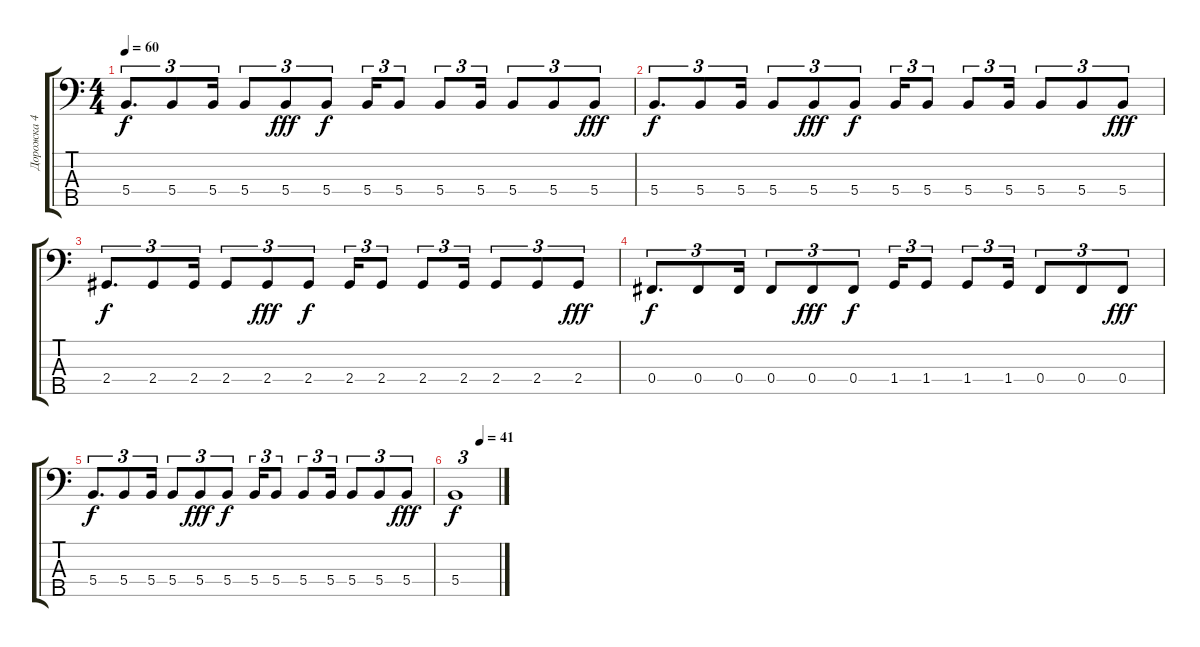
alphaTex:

\track ("Дорожка 4" "Дорожка 4") {instrument electricbasspick}
\staff {score tabs}
\tuning (A2 E2 B1 Gb1 Db1) {hide}
\ts (4 4)
\tempo 60
\clef f4
\ks c
5.4.8{d tu (3 2) dy f} 5.4.8{tu (3 2)} 5.4.16{tu (3 2)} 5.4.8{tu (3 2)} 5.4.8{tu (3 2) dy fff} 5.4.8{tu (3 2) dy f} 5.4.16{tu (3 2)} 5.4.8{tu (3 2)} 5.4.8{tu (3 2)} 5.4.16{tu (3 2)} 5.4.8{tu (3 2)} 5.4.8{tu (3 2)} 5.4.8{tu (3 2) dy fff} |
5.4.8{d tu (3 2) dy f} 5.4.8{tu (3 2)} 5.4.16{tu (3 2)} 5.4.8{tu (3 2)} 5.4.8{tu (3 2) dy fff} 5.4.8{tu (3 2) dy f} 5.4.16{tu (3 2)} 5.4.8{tu (3 2)} 5.4.8{tu (3 2)} 5.4.16{tu (3 2)} 5.4.8{tu (3 2)} 5.4.8{tu (3 2)} 5.4.8{tu (3 2) dy fff} |
2.4.8{d tu (3 2) dy f} 2.4.8{tu (3 2)} 2.4.16{tu (3 2)} 2.4.8{tu (3 2)} 2.4.8{tu (3 2) dy fff} 2.4.8{tu (3 2) dy f} 2.4.16{tu (3 2)} 2.4.8{tu (3 2)} 2.4.8{tu (3 2)} 2.4.16{tu (3 2)} 2.4.8{tu (3 2)} 2.4.8{tu (3 2)} 2.4.8{tu (3 2) dy fff} |
0.4.8{d tu (3 2) dy f} 0.4.8{tu (3 2)} 0.4.16{tu (3 2)} 0.4.8{tu (3 2)} 0.4.8{tu (3 2) dy fff} 0.4.8{tu (3 2) dy f} 1.4.16{tu (3 2)} 1.4.8{tu (3 2)} 1.4.8{tu (3 2)} 1.4.16{tu (3 2)} 0.4.8{tu (3 2)} 0.4.8{tu (3 2)} 0.4.8{tu (3 2) dy fff} |
5.4.8{d tu (3 2) dy f} 5.4.8{tu (3 2)} 5.4.16{tu (3 2)} 5.4.8{tu (3 2)} 5.4.8{tu (3 2) dy fff} 5.4.8{tu (3 2) dy f} 5.4.16{tu (3 2)} 5.4.8{tu (3 2)} 5.4.8{tu (3 2)} 5.4.16{tu (3 2)} 5.4.8{tu (3 2)} 5.4.8{tu (3 2)} 5.4.8{tu (3 2) dy fff} |
\tempo (41 0.5833333333333334)
5.4.1{tu (3 2) dy f}
